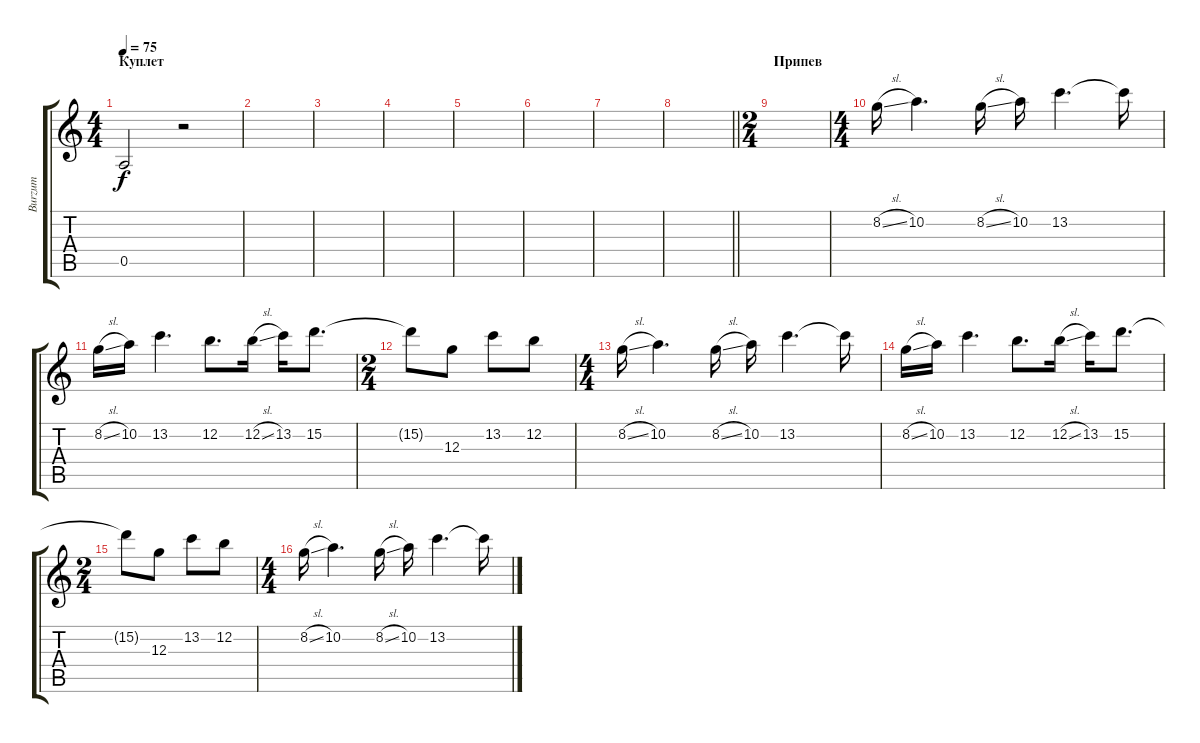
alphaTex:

\track ("Burzum" "Burzum") {instrument distortionguitar}
\staff {score tabs}
\tuning (E4 B3 G3 D3 A2 E2) {hide}
\ts (4 4)
\section ("" "Куплет")
\tempo 75
\clef g2
\ks c
0.5.2{dy f} r.2 |
|
|
|
|
|
|
\barLineRight lightlight
|
\ts (2 4)
\section ("" "Припев")
|
\ts (4 4)
8.2{sl}.16 10.2.4{d} 8.2{sl}.16 10.2.16 13.2.4{d} 13.2{t}.16 |
8.2{sl}.16 10.2.16 13.2.4{d} 12.2.8{d} 12.2{sl}.16 13.2.16 15.2.8{d} |
\ts (2 4)
15.2{t}.8 12.3.8 13.2.8 12.2.8 |
\ts (4 4)
8.2{sl}.16 10.2.4{d} 8.2{sl}.16 10.2.16 13.2.4{d} 13.2{t}.16 |
8.2{sl}.16 10.2.16 13.2.4{d} 12.2.8{d} 12.2{sl}.16 13.2.16 15.2.8{d} |
\ts (2 4)
15.2{t}.8 12.3.8 13.2.8 12.2.8 |
\ts (4 4)
8.2{sl}.16 10.2.4{d} 8.2{sl}.16 10.2.16 13.2.4{d} 13.2{t}.16
